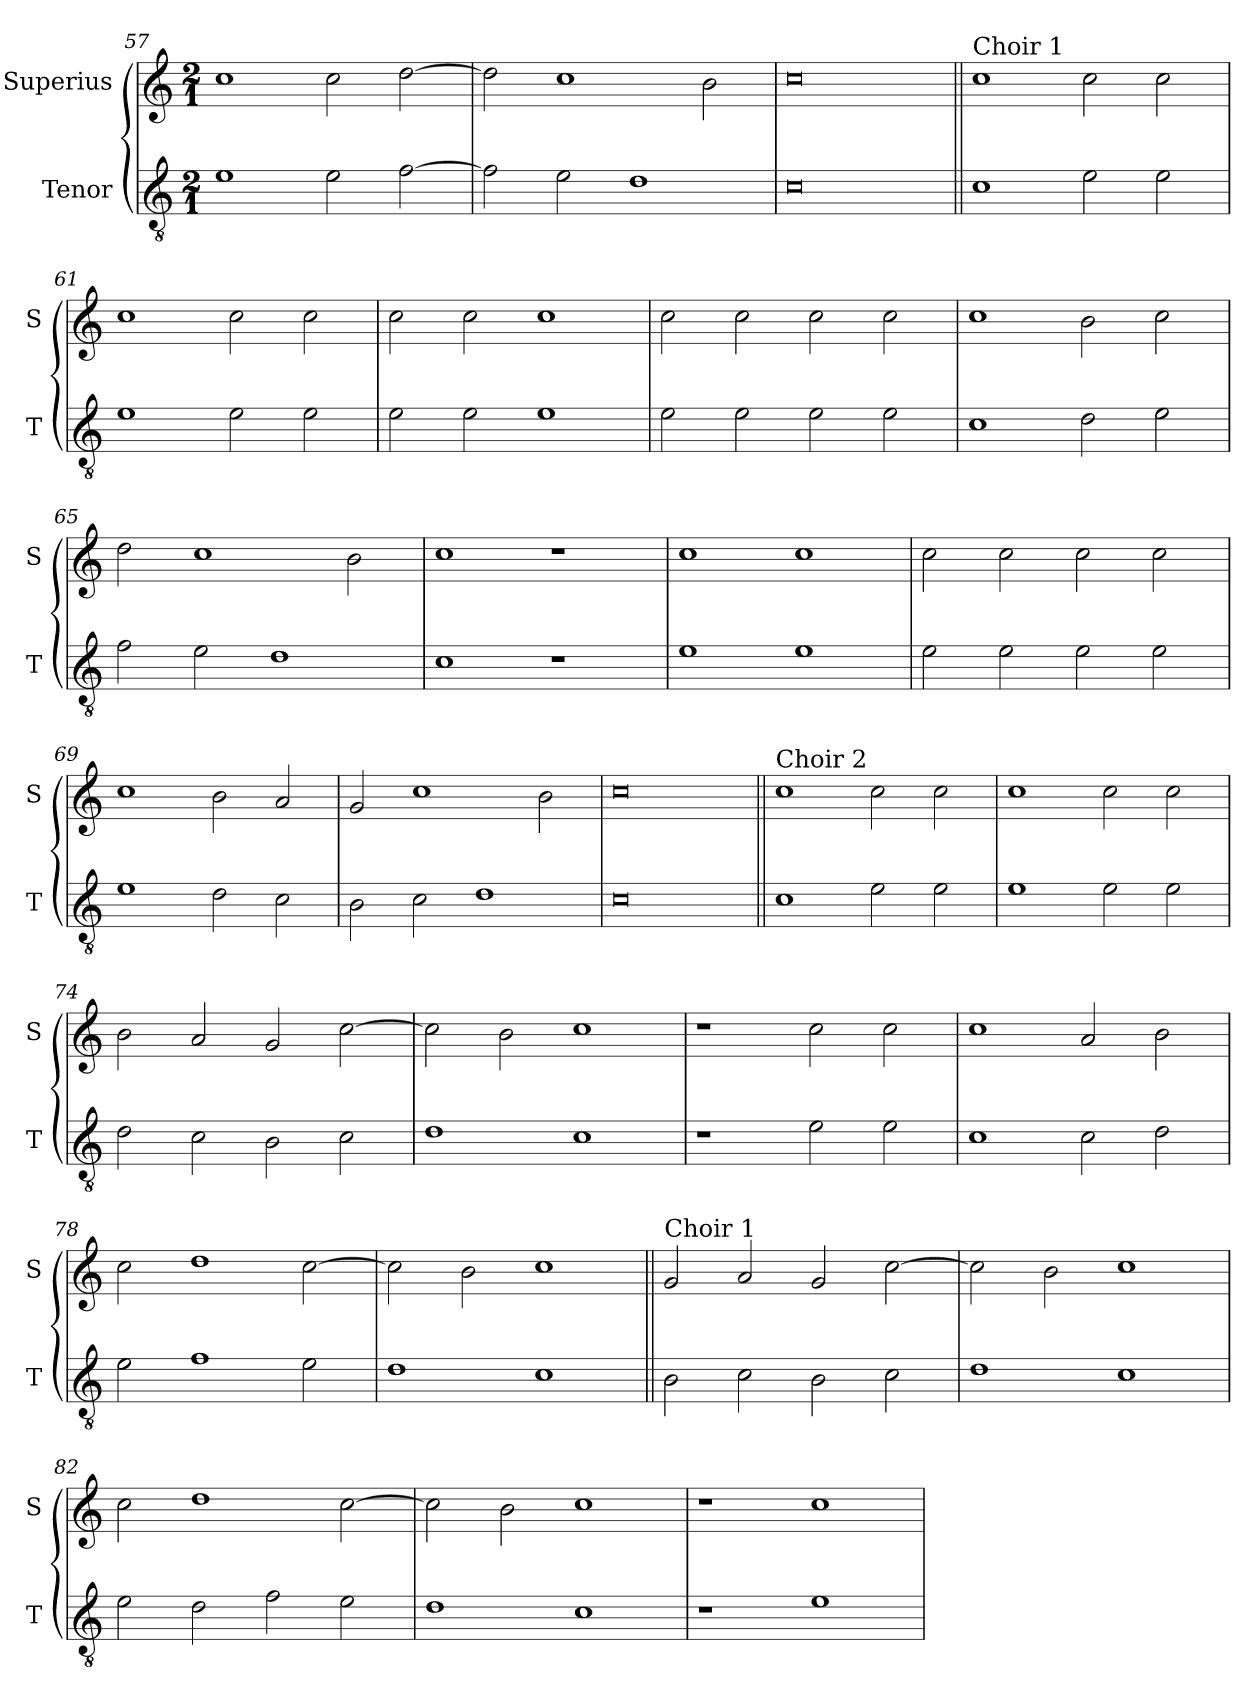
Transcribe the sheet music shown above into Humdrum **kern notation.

**kern	**kern
*part2	*part1
*staff2	*staff1
*I"Tenor	*I"Superius
*I'T	*I'S
*clefGv2	*clefG2
*k[]	*k[]
*M2/1	*M2/1
=57	=57
1e	1cc
2e\	2cc\
[2f\	[2dd\
=58	=58
2f\]	2dd\]
2e\	1cc
1d	.
.	2b\
=59	=59
0c	0cc
=60||	=60||
!	!LO:TX:a:t=Choir 1
1c	1cc
2e\	2cc\
2e\	2cc\
=61	=61
1e	1cc
2e\	2cc\
2e\	2cc\
=62	=62
2e\	2cc\
2e\	2cc\
1e	1cc
=63	=63
2e\	2cc\
2e\	2cc\
2e\	2cc\
2e\	2cc\
=64	=64
1c	1cc
2d\	2b\
2e\	2cc\
=65	=65
2f\	2dd\
2e\	1cc
1d	.
.	2b\
=66	=66
1c	1cc
1r	1r
=67	=67
1e	1cc
1e	1cc
=68	=68
2e\	2cc\
2e\	2cc\
2e\	2cc\
2e\	2cc\
=69	=69
1e	1cc
2d\	2b\
2c\	2a/
=70	=70
2B\	2g/
2c\	1cc
1d	.
.	2b\
=71	=71
0c	0cc
=72||	=72||
!	!LO:TX:a:t=Choir 2
1c	1cc
2e\	2cc\
2e\	2cc\
=73	=73
1e	1cc
2e\	2cc\
2e\	2cc\
=74	=74
2d\	2b\
2c\	2a/
2B\	2g/
2c\	[2cc\
=75	=75
1d	2cc\]
.	2b\
1c	1cc
=76	=76
1r	1r
2e\	2cc\
2e\	2cc\
=77	=77
1c	1cc
2c\	2a/
2d\	2b\
=78	=78
2e\	2cc\
1f	1dd
2e\	[2cc\
=79	=79
1d	2cc\]
.	2b\
1c	1cc
=80||	=80||
!	!LO:TX:a:t=Choir 1
2B\	2g/
2c\	2a/
2B\	2g/
2c\	[2cc\
=81	=81
1d	2cc\]
.	2b\
1c	1cc
=82	=82
2e\	2cc\
2d\	1dd
2f\	.
2e\	[2cc\
=83	=83
1d	2cc\]
.	2b\
1c	1cc
=84	=84
1r	1r
1e	1cc
=	=
*-	*-
